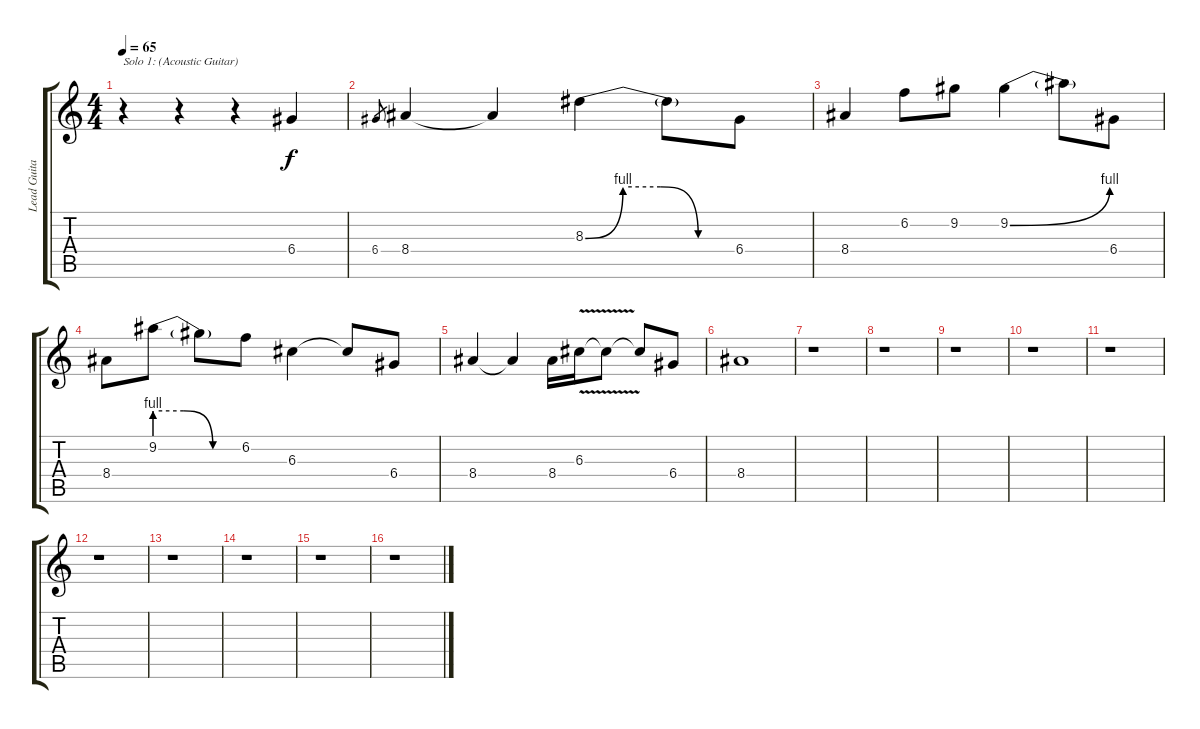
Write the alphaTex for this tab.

\track ("Lead Guitar" "Lead Guita") {instrument distortionguitar}
\staff {score tabs}
\tuning (E4 B3 G3 D3 A2 E2) {hide}
\ts (4 4)
\tempo 65
\clef g2
\ks c
r.4{txt "Solo 1: (Acoustic Guitar)" dy f instrument acousticguitarsteel} r.4 r.4 6.4.4 |
6.4.8{gr} 8.4.4 8.4{t}.4 8.3{be (custom 0 0 15 4 30 4 45 0 60 0)}.4 8.3{t}.8 6.4.8 |
8.4.4 6.2.8 9.2.8 9.2{be (bend 0 0 60 4)}.4 9.2{t}.8 6.4.8 |
8.4.8 9.2{be (custom 0 4 20 4 40 0 60 0)}.8 9.2{t}.8 6.2.8 6.3.4 6.3{t}.8 6.4.8 |
8.4.4 8.4{t}.4 8.4.16 6.3{v}.16 6.3{t}.8 6.3{t}.8 6.4.8 |
8.4.1 |
r.1 |
r.1 |
r.1 |
r.1 |
r.1 |
r.1 |
r.1 |
r.1 |
r.1 |
r.1
